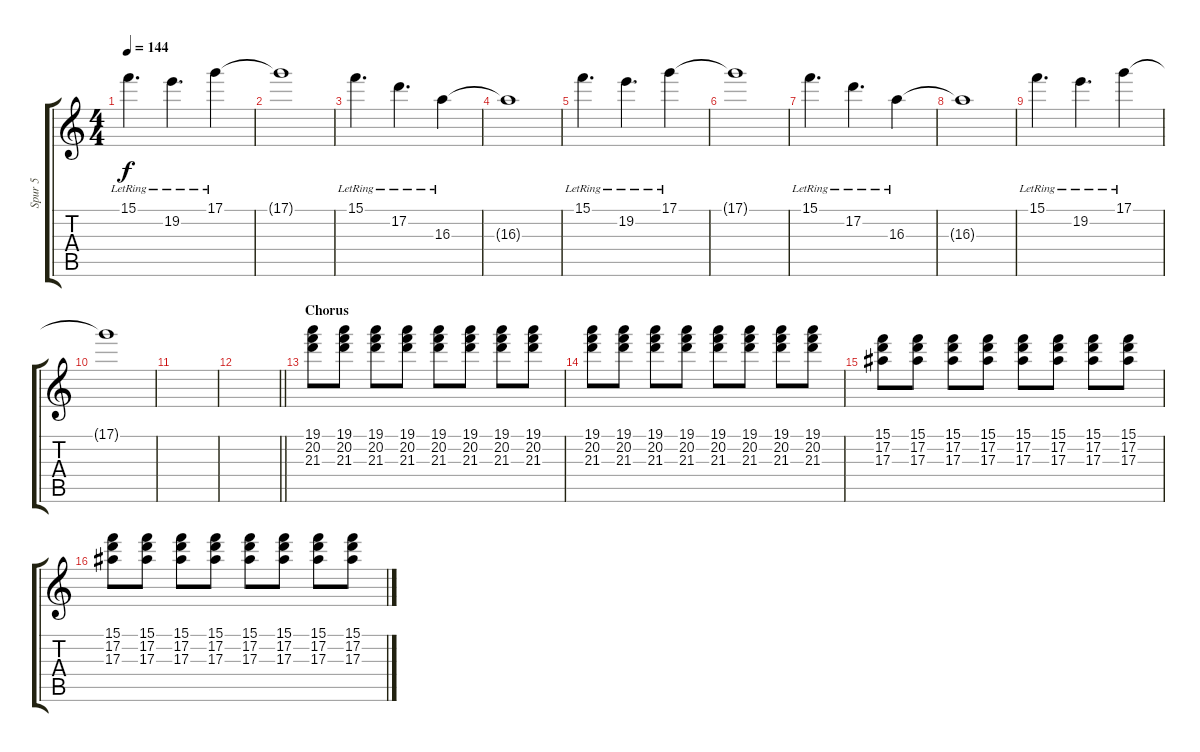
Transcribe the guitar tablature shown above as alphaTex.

\track ("Spur 5" "Spur 5") {instrument distortionguitar}
\staff {score tabs}
\tuning (D4 A3 F3 C3 G2 C2) {hide}
\ts (4 4)
\tempo 144
\clef g2
\ks c
15.1{lr}.4{d dy f} 19.2{lr}.4{d} 17.1{lr}.4 |
17.1{t}.1 |
15.1{lr}.4{d} 17.2{lr}.4{d} 16.3{lr}.4 |
16.3{t}.1 |
15.1{lr}.4{d} 19.2{lr}.4{d} 17.1{lr}.4 |
17.1{t}.1 |
15.1{lr}.4{d} 17.2{lr}.4{d} 16.3{lr}.4 |
16.3{t}.1 |
15.1{lr}.4{d} 19.2{lr}.4{d} 17.1{lr}.4 |
17.1{t}.1 |
|
\barLineRight lightlight
|
\section ("" "Chorus")
(19.1 20.2 21.3).8 (19.1 20.2 21.3).8 (19.1 20.2 21.3).8 (19.1 20.2 21.3).8 (19.1 20.2 21.3).8 (19.1 20.2 21.3).8 (19.1 20.2 21.3).8 (19.1 20.2 21.3).8 |
(19.1 20.2 21.3).8 (19.1 20.2 21.3).8 (19.1 20.2 21.3).8 (19.1 20.2 21.3).8 (19.1 20.2 21.3).8 (19.1 20.2 21.3).8 (19.1 20.2 21.3).8 (19.1 20.2 21.3).8 |
(15.1 17.2 17.3).8 (15.1 17.2 17.3).8 (15.1 17.2 17.3).8 (15.1 17.2 17.3).8 (15.1 17.2 17.3).8 (15.1 17.2 17.3).8 (15.1 17.2 17.3).8 (15.1 17.2 17.3).8 |
(15.1 17.2 17.3).8 (15.1 17.2 17.3).8 (15.1 17.2 17.3).8 (15.1 17.2 17.3).8 (15.1 17.2 17.3).8 (15.1 17.2 17.3).8 (15.1 17.2 17.3).8 (15.1 17.2 17.3).8
